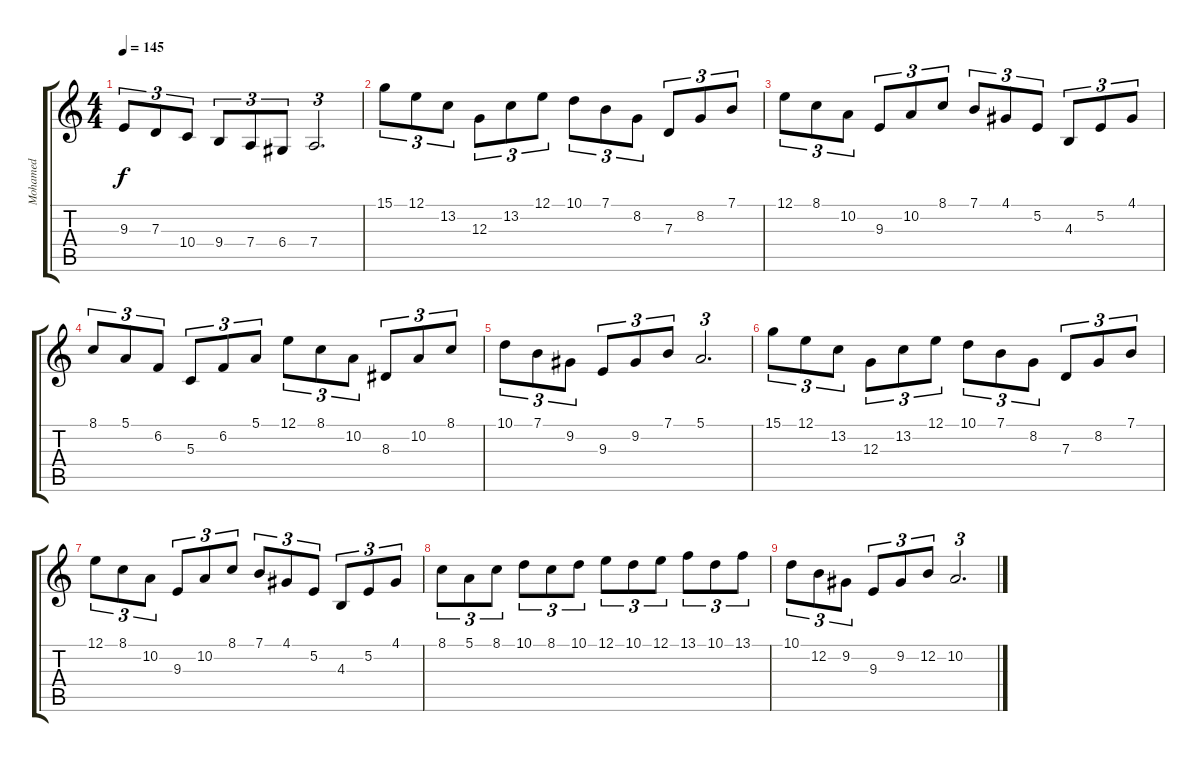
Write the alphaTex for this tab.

\track ("Mohamed" "Mohamed") {instrument violin}
\staff {score tabs}
\tuning (E4 B3 G3 D3 A2 E2) {hide}
\ts (4 4)
\tempo 145
\clef g2
\ks c
9.3.8{tu (3 2) dy f} 7.3.8{tu (3 2)} 10.4.8{tu (3 2)} 9.4.8{tu (3 2)} 7.4.8{tu (3 2)} 6.4.8{tu (3 2)} 7.4.2{d tu (3 2)} |
15.1.8{tu (3 2)} 12.1.8{tu (3 2)} 13.2.8{tu (3 2)} 12.3.8{tu (3 2)} 13.2.8{tu (3 2)} 12.1.8{tu (3 2)} 10.1.8{tu (3 2)} 7.1.8{tu (3 2)} 8.2.8{tu (3 2)} 7.3.8{tu (3 2)} 8.2.8{tu (3 2)} 7.1.8{tu (3 2)} |
12.1.8{tu (3 2)} 8.1.8{tu (3 2)} 10.2.8{tu (3 2)} 9.3.8{tu (3 2)} 10.2.8{tu (3 2)} 8.1.8{tu (3 2)} 7.1.8{tu (3 2)} 4.1.8{tu (3 2)} 5.2.8{tu (3 2)} 4.3.8{tu (3 2)} 5.2.8{tu (3 2)} 4.1.8{tu (3 2)} |
8.1.8{tu (3 2)} 5.1.8{tu (3 2)} 6.2.8{tu (3 2)} 5.3.8{tu (3 2)} 6.2.8{tu (3 2)} 5.1.8{tu (3 2)} 12.1.8{tu (3 2)} 8.1.8{tu (3 2)} 10.2.8{tu (3 2)} 8.3.8{tu (3 2)} 10.2.8{tu (3 2)} 8.1.8{tu (3 2)} |
10.1.8{tu (3 2)} 7.1.8{tu (3 2)} 9.2.8{tu (3 2)} 9.3.8{tu (3 2)} 9.2.8{tu (3 2)} 7.1.8{tu (3 2)} 5.1.2{d tu (3 2)} |
15.1.8{tu (3 2)} 12.1.8{tu (3 2)} 13.2.8{tu (3 2)} 12.3.8{tu (3 2)} 13.2.8{tu (3 2)} 12.1.8{tu (3 2)} 10.1.8{tu (3 2)} 7.1.8{tu (3 2)} 8.2.8{tu (3 2)} 7.3.8{tu (3 2)} 8.2.8{tu (3 2)} 7.1.8{tu (3 2)} |
12.1.8{tu (3 2)} 8.1.8{tu (3 2)} 10.2.8{tu (3 2)} 9.3.8{tu (3 2)} 10.2.8{tu (3 2)} 8.1.8{tu (3 2)} 7.1.8{tu (3 2)} 4.1.8{tu (3 2)} 5.2.8{tu (3 2)} 4.3.8{tu (3 2)} 5.2.8{tu (3 2)} 4.1.8{tu (3 2)} |
8.1.8{tu (3 2)} 5.1.8{tu (3 2)} 8.1.8{tu (3 2)} 10.1.8{tu (3 2)} 8.1.8{tu (3 2)} 10.1.8{tu (3 2)} 12.1.8{tu (3 2)} 10.1.8{tu (3 2)} 12.1.8{tu (3 2)} 13.1.8{tu (3 2)} 10.1.8{tu (3 2)} 13.1.8{tu (3 2)} |
10.1.8{tu (3 2)} 12.2.8{tu (3 2)} 9.2.8{tu (3 2)} 9.3.8{tu (3 2)} 9.2.8{tu (3 2)} 12.2.8{tu (3 2)} 10.2.2{d tu (3 2)}
